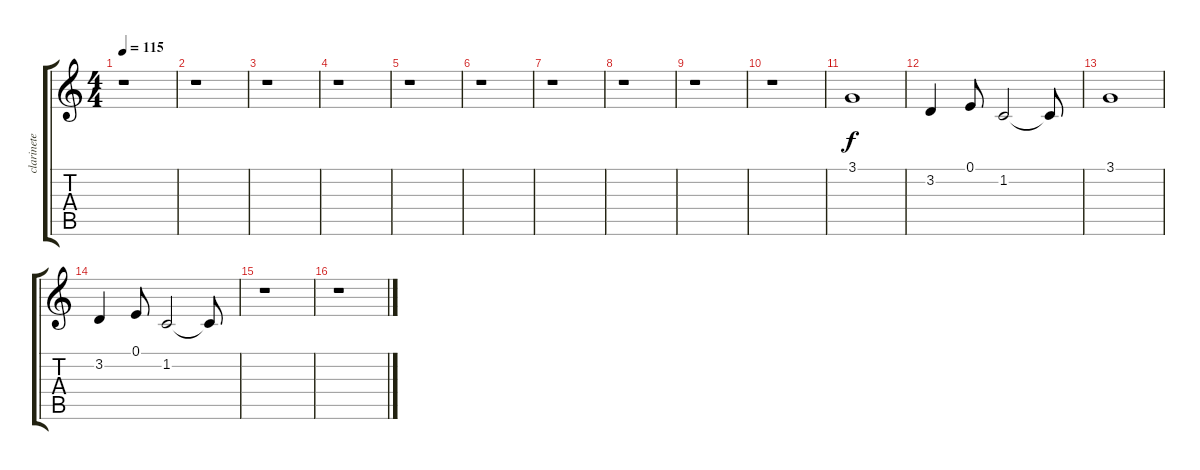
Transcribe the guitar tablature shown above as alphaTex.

\track ("clarinete" "clarinete") {instrument clarinet}
\staff {score tabs}
\tuning (E4 B3 G3 D3 A2 E2) {hide}
\ts (4 4)
\tempo 115
\clef g2
\ks c
r.1{dy f} |
r.1 |
r.1 |
r.1 |
r.1 |
r.1 |
r.1 |
r.1 |
r.1 |
r.1 |
3.1.1 |
3.2.4 0.1.8 1.2.2 1.2{t}.8 |
3.1.1 |
3.2.4 0.1.8 1.2.2 1.2{t}.8 |
r.1 |
r.1
